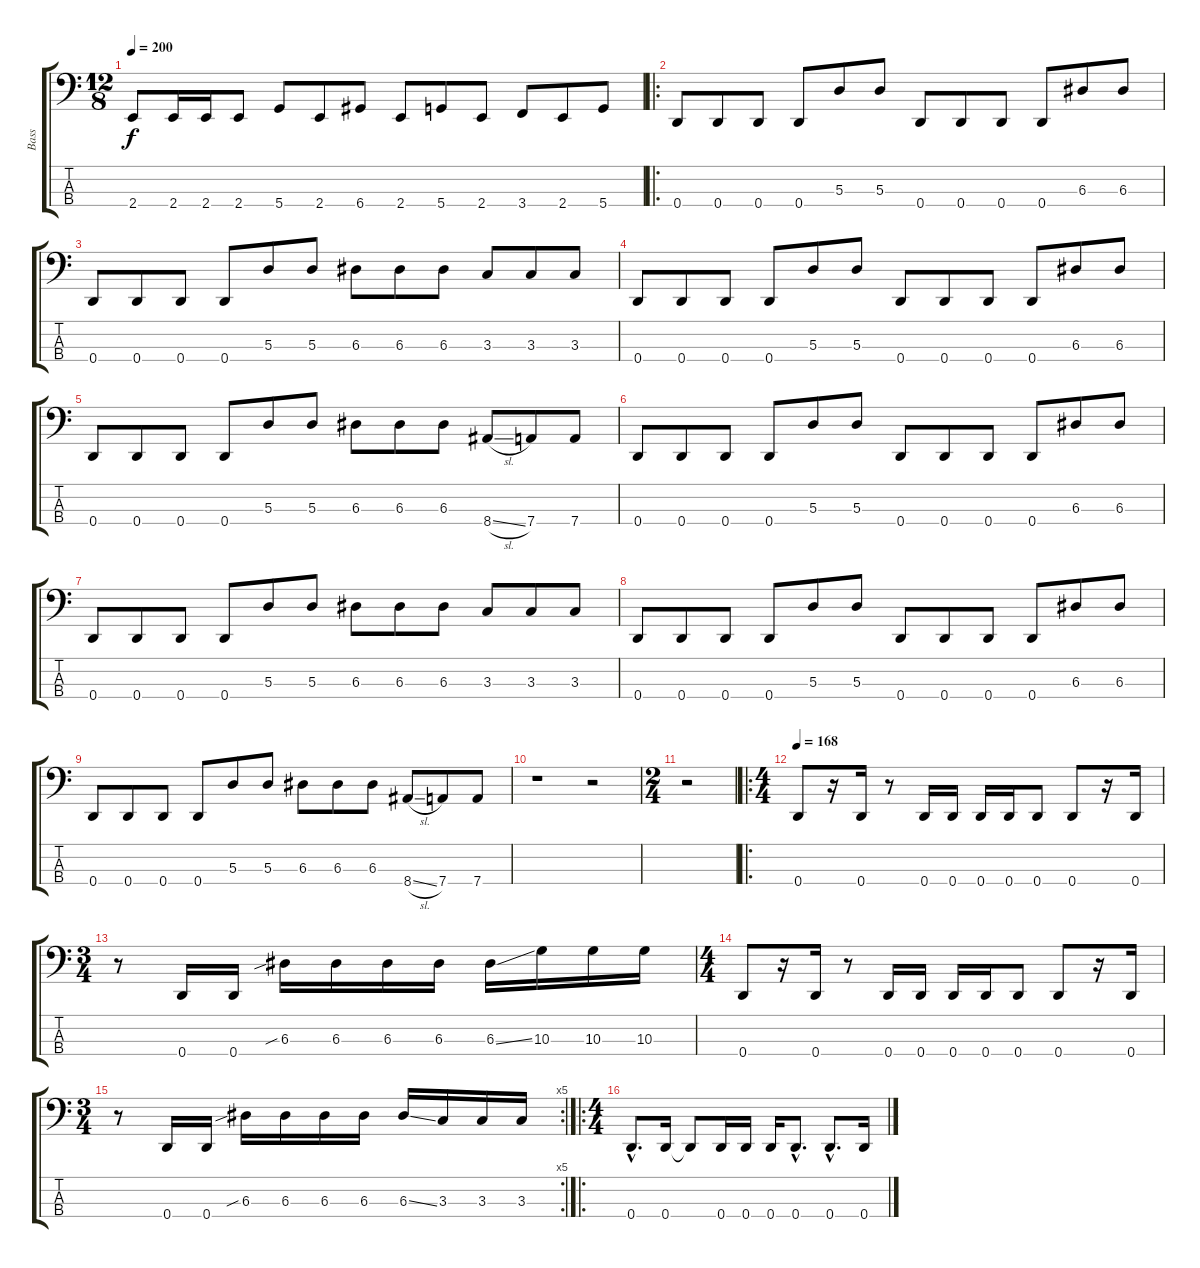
\track ("Bass" "Bass") {instrument electricbasspick}
\staff {score tabs}
\tuning (G2 D2 A1 D1) {hide}
\ts (12 8)
\tempo 200
\clef f4
\ks c
2.4.8{dy f} 2.4.16 2.4.16 2.4.8 5.4.8 2.4.8 6.4.8 2.4.8 5.4.8 2.4.8 3.4.8 2.4.8 5.4.8 |
\ro
0.4.8 0.4.8 0.4.8 0.4.8 5.3.8 5.3.8 0.4.8 0.4.8 0.4.8 0.4.8 6.3.8 6.3.8 |
0.4.8 0.4.8 0.4.8 0.4.8 5.3.8 5.3.8 6.3.8 6.3.8 6.3.8 3.3.8 3.3.8 3.3.8 |
0.4.8 0.4.8 0.4.8 0.4.8 5.3.8 5.3.8 0.4.8 0.4.8 0.4.8 0.4.8 6.3.8 6.3.8 |
0.4.8 0.4.8 0.4.8 0.4.8 5.3.8 5.3.8 6.3.8 6.3.8 6.3.8 8.4{sl}.8 7.4.8 7.4.8 |
0.4.8 0.4.8 0.4.8 0.4.8 5.3.8 5.3.8 0.4.8 0.4.8 0.4.8 0.4.8 6.3.8 6.3.8 |
0.4.8 0.4.8 0.4.8 0.4.8 5.3.8 5.3.8 6.3.8 6.3.8 6.3.8 3.3.8 3.3.8 3.3.8 |
0.4.8 0.4.8 0.4.8 0.4.8 5.3.8 5.3.8 0.4.8 0.4.8 0.4.8 0.4.8 6.3.8 6.3.8 |
0.4.8 0.4.8 0.4.8 0.4.8 5.3.8 5.3.8 6.3.8 6.3.8 6.3.8 8.4{sl}.8 7.4.8 7.4.8 |
r.1 r.2 |
\ts (2 4)
r.2 |
\ro
\ts (4 4)
\tempo 168
0.4.8 r.16 0.4.16 r.8 0.4.16 0.4.16 0.4.16 0.4.16 0.4.8 0.4.8 r.16 0.4.16 |
\ts (3 4)
r.8 0.4.16 0.4.16 6.3{sib}.16 6.3.16 6.3.16 6.3.16 6.3{ss}.16 10.3.16 10.3.16 10.3.16 |
\ts (4 4)
0.4.8 r.16 0.4.16 r.8 0.4.16 0.4.16 0.4.16 0.4.16 0.4.8 0.4.8 r.16 0.4.16 |
\rc 5
\ts (3 4)
r.8 0.4.16 0.4.16 6.3{sib}.16 6.3.16 6.3.16 6.3.16 6.3{ss}.16 3.3.16 3.3.16 3.3.16 |
\ro
\ts (4 4)
0.4{hac}.8{d} 0.4.16 0.4{t}.8 0.4.16 0.4.16 0.4.16 0.4{hac}.8{d} 0.4{hac}.8{d} 0.4.16
